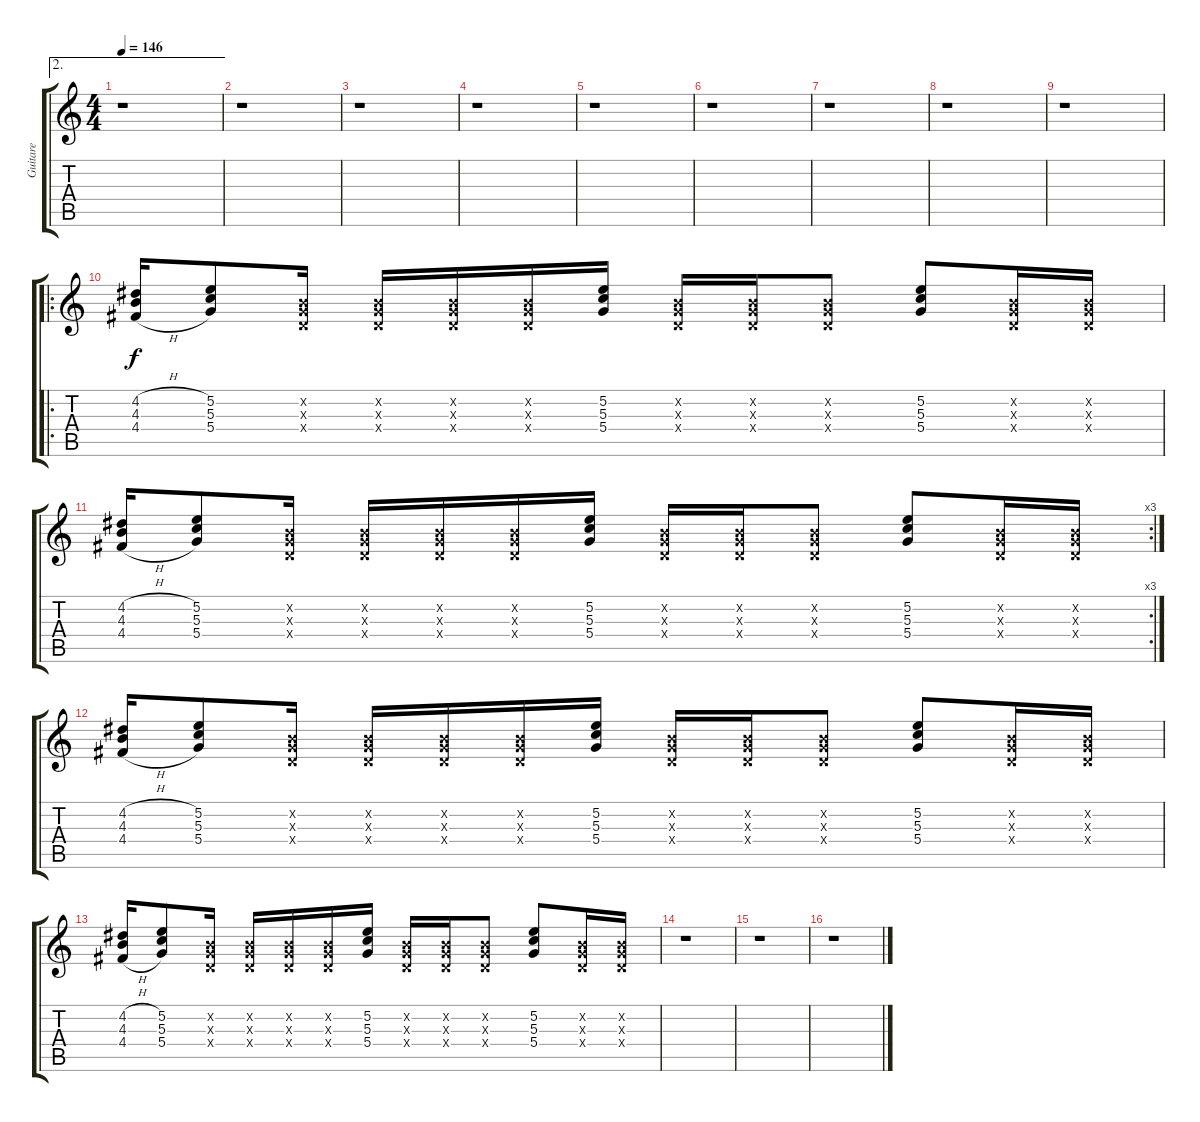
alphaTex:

\track ("Guitare" "Guitare") {instrument electricguitarclean}
\staff {score tabs}
\tuning (E4 B3 G3 D3 A2 E2) {hide}
\ae 2
\ts (4 4)
\tempo 146
\clef g2
\ks c
r.1{dy f} |
r.1 |
r.1 |
r.1 |
r.1 |
r.1 |
r.1 |
r.1 |
r.1 |
\ro
(4.2{h} 4.3{h} 4.4{h}).16 (5.2 5.3 5.4).8 (0.2{x} 0.3{x} 0.4{x}).16 (0.2{x} 0.3{x} 0.4{x}).16 (0.2{x} 0.3{x} 0.4{x}).16 (0.2{x} 0.3{x} 0.4{x}).16 (5.2 5.3 5.4).16 (0.2{x} 0.3{x} 0.4{x}).16 (0.2{x} 0.3{x} 0.4{x}).16 (0.2{x} 0.3{x} 0.4{x}).8 (5.2 5.3 5.4).8 (0.2{x} 0.3{x} 0.4{x}).16 (0.2{x} 0.3{x} 0.4{x}).16 |
\rc 3
(4.2{h} 4.3{h} 4.4{h}).16 (5.2 5.3 5.4).8 (0.2{x} 0.3{x} 0.4{x}).16 (0.2{x} 0.3{x} 0.4{x}).16 (0.2{x} 0.3{x} 0.4{x}).16 (0.2{x} 0.3{x} 0.4{x}).16 (5.2 5.3 5.4).16 (0.2{x} 0.3{x} 0.4{x}).16 (0.2{x} 0.3{x} 0.4{x}).16 (0.2{x} 0.3{x} 0.4{x}).8 (5.2 5.3 5.4).8 (0.2{x} 0.3{x} 0.4{x}).16 (0.2{x} 0.3{x} 0.4{x}).16 |
(4.2{h} 4.3{h} 4.4{h}).16 (5.2 5.3 5.4).8 (0.2{x} 0.3{x} 0.4{x}).16 (0.2{x} 0.3{x} 0.4{x}).16 (0.2{x} 0.3{x} 0.4{x}).16 (0.2{x} 0.3{x} 0.4{x}).16 (5.2 5.3 5.4).16 (0.2{x} 0.3{x} 0.4{x}).16 (0.2{x} 0.3{x} 0.4{x}).16 (0.2{x} 0.3{x} 0.4{x}).8 (5.2 5.3 5.4).8 (0.2{x} 0.3{x} 0.4{x}).16 (0.2{x} 0.3{x} 0.4{x}).16 |
(4.2{h} 4.3{h} 4.4{h}).16 (5.2 5.3 5.4).8 (0.2{x} 0.3{x} 0.4{x}).16 (0.2{x} 0.3{x} 0.4{x}).16 (0.2{x} 0.3{x} 0.4{x}).16 (0.2{x} 0.3{x} 0.4{x}).16 (5.2 5.3 5.4).16 (0.2{x} 0.3{x} 0.4{x}).16 (0.2{x} 0.3{x} 0.4{x}).16 (0.2{x} 0.3{x} 0.4{x}).8 (5.2 5.3 5.4).8 (0.2{x} 0.3{x} 0.4{x}).16 (0.2{x} 0.3{x} 0.4{x}).16 |
r.1 |
r.1 |
r.1
